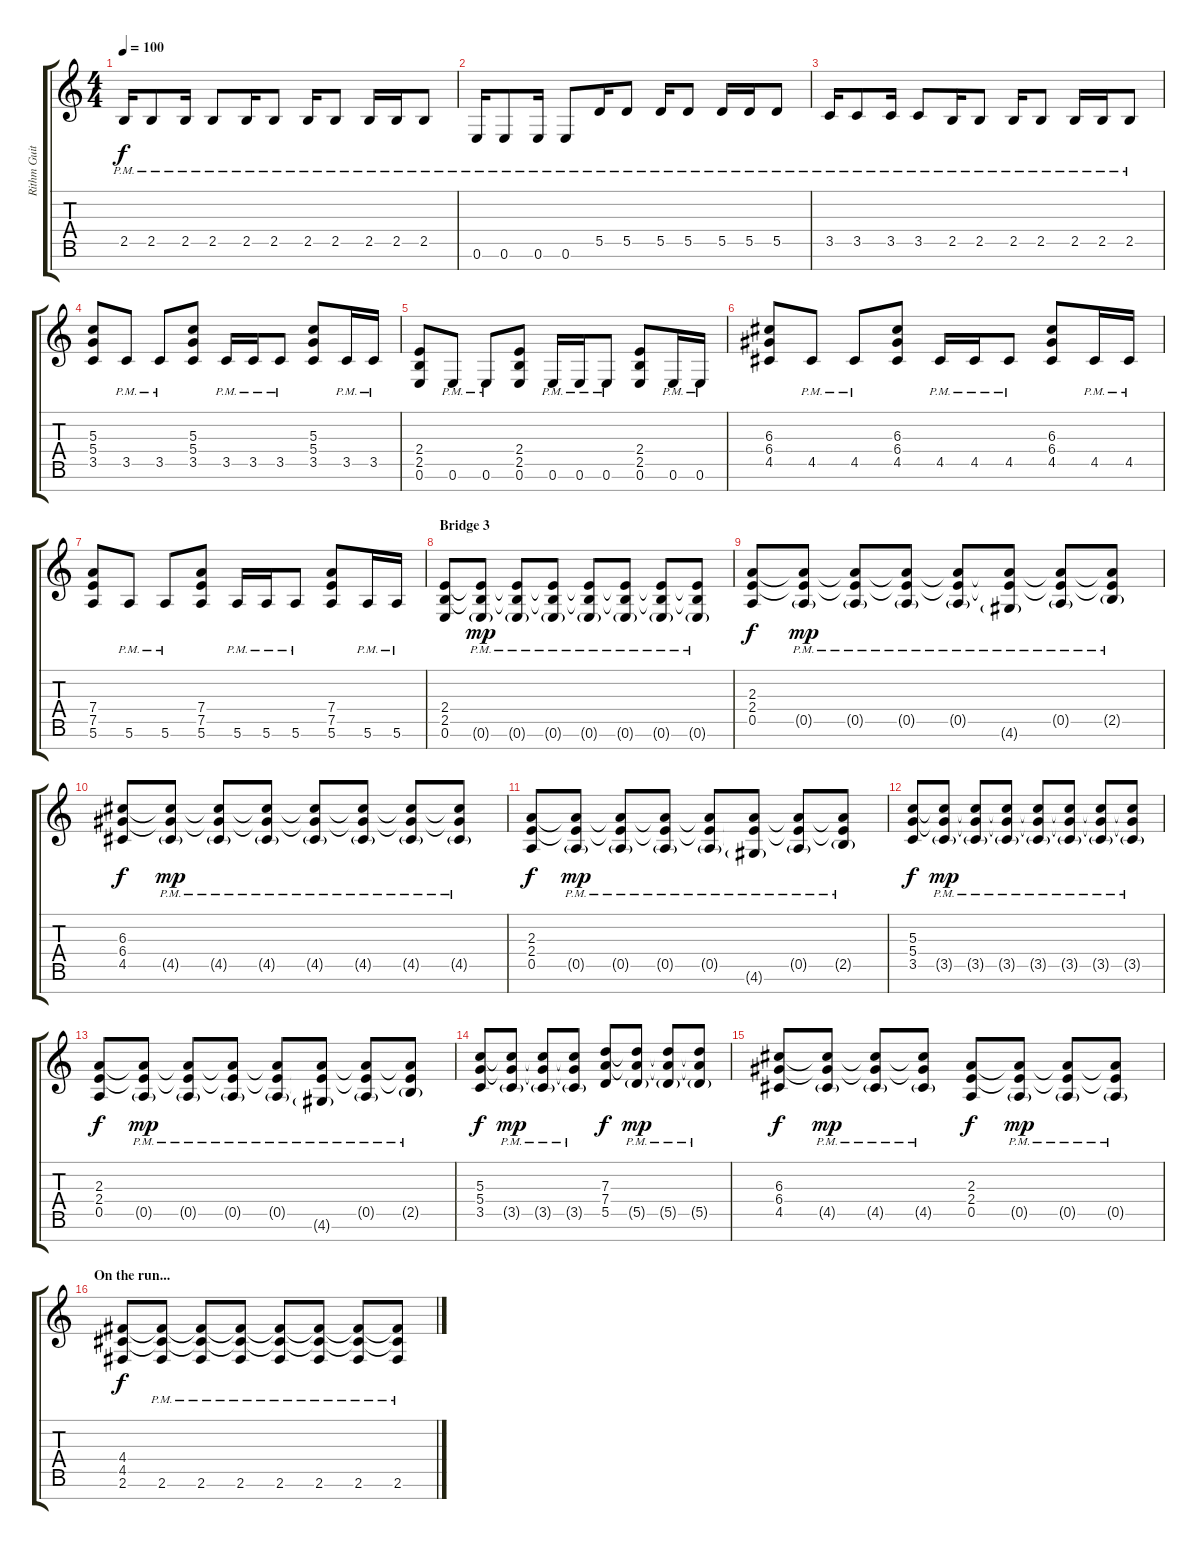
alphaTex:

\track ("Rithm Guitar" "Rithm Guit") {instrument distortionguitar}
\staff {score tabs}
\tuning (E4 B3 G3 D3 A2 E2 B1) {hide}
\ts (4 4)
\tempo 100
\clef g2
\ks c
2.5{pm}.16{dy f} 2.5{pm}.8 2.5{pm}.16 2.5{pm}.8 2.5{pm}.16 2.5{pm}.8 2.5{pm}.16 2.5{pm}.8 2.5{pm}.16 2.5{pm}.16 2.5{pm}.8 |
0.6{pm}.16 0.6{pm}.8 0.6{pm}.16 0.6{pm}.8 5.5{pm}.16 5.5{pm}.8 5.5{pm}.16 5.5{pm}.8 5.5{pm}.16 5.5{pm}.16 5.5{pm}.8 |
3.5{pm}.16 3.5{pm}.8 3.5{pm}.16 3.5{pm}.8 2.5{pm}.16 2.5{pm}.8 2.5{pm}.16 2.5{pm}.8 2.5{pm}.16 2.5{pm}.16 2.5{pm}.8 |
(5.3 5.4 3.5).8 3.5{pm}.8 3.5{pm}.8 (5.3 5.4 3.5).8 3.5{pm}.16 3.5{pm}.16 3.5{pm}.8 (5.3 5.4 3.5).8 3.5{pm}.16 3.5{pm}.16 |
(2.4 2.5 0.6).8 0.6{pm}.8 0.6{pm}.8 (2.4 2.5 0.6).8 0.6{pm}.16 0.6{pm}.16 0.6{pm}.8 (2.4 2.5 0.6).8 0.6{pm}.16 0.6{pm}.16 |
(6.3 6.4 4.5).8 4.5{pm}.8 4.5{pm}.8 (6.3 6.4 4.5).8 4.5{pm}.16 4.5{pm}.16 4.5{pm}.8 (6.3 6.4 4.5).8 4.5{pm}.16 4.5{pm}.16 |
(7.4 7.5 5.6).8 5.6{pm}.8 5.6{pm}.8 (7.4 7.5 5.6).8 5.6{pm}.16 5.6{pm}.16 5.6{pm}.8 (7.4 7.5 5.6).8 5.6{pm}.16 5.6{pm}.16 |
\section ("" "Bridge 3")
(2.4 2.5 0.6).8 (2.4{t} 2.5{t} 0.6{g pm}).8{dy mp} (2.4{t} 2.5{t} 0.6{g pm}).8 (2.4{t} 2.5{t} 0.6{g pm}).8 (2.4{t} 2.5{t} 0.6{g pm}).8 (2.4{t} 2.5{t} 0.6{g pm}).8 (2.4{t} 2.5{t} 0.6{g pm}).8 (2.4{t} 2.5{t} 0.6{g pm}).8 |
(2.3 2.4 0.5).8{dy f} (2.3{t} 2.4{t} 0.5{g pm}).8{dy mp} (2.3{t} 2.4{t} 0.5{g pm}).8 (2.3{t} 2.4{t} 0.5{g pm}).8 (2.3{t} 2.4{t} 0.5{g pm}).8 (2.3{t} 2.4{t} 4.6{g pm}).8 (2.3{t} 2.4{t} 0.5{g pm}).8 (2.3{t} 2.4{t} 2.5{g pm}).8 |
(6.3 6.4 4.5).8{dy f} (6.3{t} 6.4{t} 4.5{g pm}).8{dy mp} (6.3{t} 6.4{t} 4.5{g pm}).8 (6.3{t} 6.4{t} 4.5{g pm}).8 (6.3{t} 6.4{t} 4.5{g pm}).8 (6.3{t} 6.4{t} 4.5{g pm}).8 (6.3{t} 6.4{t} 4.5{g pm}).8 (6.3{t} 6.4{t} 4.5{g pm}).8 |
(2.3 2.4 0.5).8{dy f} (2.3{t} 2.4{t} 0.5{g pm}).8{dy mp} (2.3{t} 2.4{t} 0.5{g pm}).8 (2.3{t} 2.4{t} 0.5{g pm}).8 (2.3{t} 2.4{t} 0.5{g pm}).8 (2.3{t} 2.4{t} 4.6{g pm}).8 (2.3{t} 2.4{t} 0.5{g pm}).8 (2.3{t} 2.4{t} 2.5{g pm}).8 |
(5.3 5.4 3.5).8{dy f} (5.3{t} 5.4{t} 3.5{g pm}).8{dy mp} (5.3{t} 5.4{t} 3.5{g pm}).8 (5.3{t} 5.4{t} 3.5{g pm}).8 (5.3{t} 5.4{t} 3.5{g pm}).8 (5.3{t} 5.4{t} 3.5{g pm}).8 (5.3{t} 5.4{t} 3.5{g pm}).8 (5.3{t} 5.4{t} 3.5{g pm}).8 |
(2.3 2.4 0.5).8{dy f} (2.3{t} 2.4{t} 0.5{g pm}).8{dy mp} (2.3{t} 2.4{t} 0.5{g pm}).8 (2.3{t} 2.4{t} 0.5{g pm}).8 (2.3{t} 2.4{t} 0.5{g pm}).8 (2.3{t} 2.4{t} 4.6{g pm}).8 (2.3{t} 2.4{t} 0.5{g pm}).8 (2.3{t} 2.4{t} 2.5{g pm}).8 |
(5.3 5.4 3.5).8{dy f} (5.3{t} 5.4{t} 3.5{g pm}).8{dy mp} (5.3{t} 5.4{t} 3.5{g pm}).8 (5.3{t} 5.4{t} 3.5{g pm}).8 (7.3 7.4 5.5).8{dy f} (7.3{t} 7.4{t} 5.5{g pm}).8{dy mp} (7.3{t} 7.4{t} 5.5{g pm}).8 (7.3{t} 7.4{t} 5.5{g pm}).8 |
(6.3 6.4 4.5).8{dy f} (6.3{t} 6.4{t} 4.5{g pm}).8{dy mp} (6.3{t} 6.4{t} 4.5{g pm}).8 (6.3{t} 6.4{t} 4.5{g pm}).8 (2.3 2.4 0.5).8{dy f} (2.3{t} 2.4{t} 0.5{g pm}).8{dy mp} (2.3{t} 2.4{t} 0.5{g pm}).8 (2.3{t} 2.4{t} 0.5{g pm}).8 |
\section ("" "On the run...")
(4.4 4.5 2.6).8{dy f} (4.4{t} 4.5{t} 2.6{pm}).8 (4.4{t} 4.5{t} 2.6{pm}).8 (4.4{t} 4.5{t} 2.6{pm}).8 (4.4{t} 4.5{t} 2.6{pm}).8 (4.4{t} 4.5{t} 2.6{pm}).8 (4.4{t} 4.5{t} 2.6{pm}).8 (4.4{t} 4.5{t} 2.6{pm}).8
